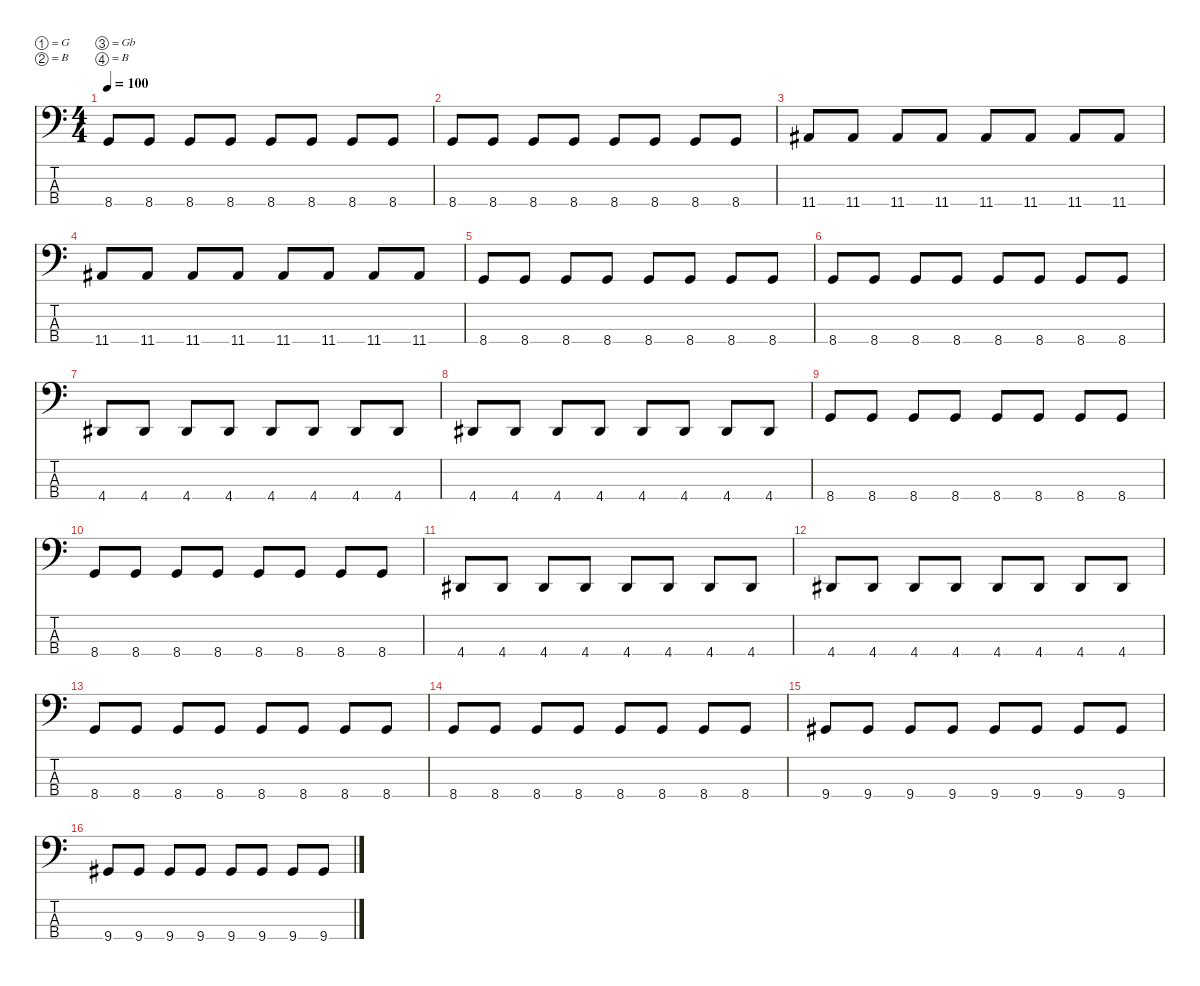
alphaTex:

\defaultSystemsLayout 4
\hideDynamics
\bracketExtendMode nobrackets
\singleTrackTrackNamePolicy hidden
\multiTrackTrackNamePolicy hidden
\firstSystemTrackNameMode fullname
\otherSystemsTrackNameOrientation horizontal
\track ("Electric Bass" "el.bs.") {instrument electricbassfinger}
\staff {score tabs}
\tuning (G2 B1 Gb1 B0)
\ts (4 4)
\tempo 100
\clef f4
\ks c
8.4.8{dy mf beam Up} 8.4.8{beam Up} 8.4.8{beam Up} 8.4.8{beam Up} 8.4.8{beam Up} 8.4.8{beam Up} 8.4.8{beam Up} 8.4.8{beam Up} |
8.4.8{beam Up} 8.4.8{beam Up} 8.4.8{beam Up} 8.4.8{beam Up} 8.4.8{beam Up} 8.4.8{beam Up} 8.4.8{beam Up} 8.4.8{beam Up} |
11.4{acc #}.8{beam Up} 11.4{acc #}.8{beam Up} 11.4{acc #}.8{beam Up} 11.4{acc #}.8{beam Up} 11.4{acc #}.8{beam Up} 11.4{acc #}.8{beam Up} 11.4{acc #}.8{beam Up} 11.4{acc #}.8{beam Up} |
11.4{acc #}.8{beam Up} 11.4{acc #}.8{beam Up} 11.4{acc #}.8{beam Up} 11.4{acc #}.8{beam Up} 11.4{acc #}.8{beam Up} 11.4{acc #}.8{beam Up} 11.4{acc #}.8{beam Up} 11.4{acc #}.8{beam Up} |
8.4.8{beam Up} 8.4.8{beam Up} 8.4.8{beam Up} 8.4.8{beam Up} 8.4.8{beam Up} 8.4.8{beam Up} 8.4.8{beam Up} 8.4.8{beam Up} |
8.4.8{beam Up} 8.4.8{beam Up} 8.4.8{beam Up} 8.4.8{beam Up} 8.4.8{beam Up} 8.4.8{beam Up} 8.4.8{beam Up} 8.4.8{beam Up} |
4.4{acc #}.8{beam Up} 4.4{acc #}.8{beam Up} 4.4{acc #}.8{beam Up} 4.4{acc #}.8{beam Up} 4.4{acc #}.8{beam Up} 4.4{acc #}.8{beam Up} 4.4{acc #}.8{beam Up} 4.4{acc #}.8{beam Up} |
4.4{acc #}.8{beam Up} 4.4{acc #}.8{beam Up} 4.4{acc #}.8{beam Up} 4.4{acc #}.8{beam Up} 4.4{acc #}.8{beam Up} 4.4{acc #}.8{beam Up} 4.4{acc #}.8{beam Up} 4.4{acc #}.8{beam Up} |
8.4.8{beam Up} 8.4.8{beam Up} 8.4.8{beam Up} 8.4.8{beam Up} 8.4.8{beam Up} 8.4.8{beam Up} 8.4.8{beam Up} 8.4.8{beam Up} |
8.4.8{beam Up} 8.4.8{beam Up} 8.4.8{beam Up} 8.4.8{beam Up} 8.4.8{beam Up} 8.4.8{beam Up} 8.4.8{beam Up} 8.4.8{beam Up} |
4.4{acc #}.8{beam Up} 4.4{acc #}.8{beam Up} 4.4{acc #}.8{beam Up} 4.4{acc #}.8{beam Up} 4.4{acc #}.8{beam Up} 4.4{acc #}.8{beam Up} 4.4{acc #}.8{beam Up} 4.4{acc #}.8{beam Up} |
4.4{acc #}.8{beam Up} 4.4{acc #}.8{beam Up} 4.4{acc #}.8{beam Up} 4.4{acc #}.8{beam Up} 4.4{acc #}.8{beam Up} 4.4{acc #}.8{beam Up} 4.4{acc #}.8{beam Up} 4.4{acc #}.8{beam Up} |
8.4.8{beam Up} 8.4.8{beam Up} 8.4.8{beam Up} 8.4.8{beam Up} 8.4.8{beam Up} 8.4.8{beam Up} 8.4.8{beam Up} 8.4.8{beam Up} |
8.4.8{beam Up} 8.4.8{beam Up} 8.4.8{beam Up} 8.4.8{beam Up} 8.4.8{beam Up} 8.4.8{beam Up} 8.4.8{beam Up} 8.4.8{beam Up} |
9.4{acc #}.8{beam Up} 9.4{acc #}.8{beam Up} 9.4{acc #}.8{beam Up} 9.4{acc #}.8{beam Up} 9.4{acc #}.8{beam Up} 9.4{acc #}.8{beam Up} 9.4{acc #}.8{beam Up} 9.4{acc #}.8{beam Up} |
9.4{acc #}.8{beam Up} 9.4{acc #}.8{beam Up} 9.4{acc #}.8{beam Up} 9.4{acc #}.8{beam Up} 9.4{acc #}.8{beam Up} 9.4{acc #}.8{beam Up} 9.4{acc #}.8{beam Up} 9.4{acc #}.8{beam Up}
